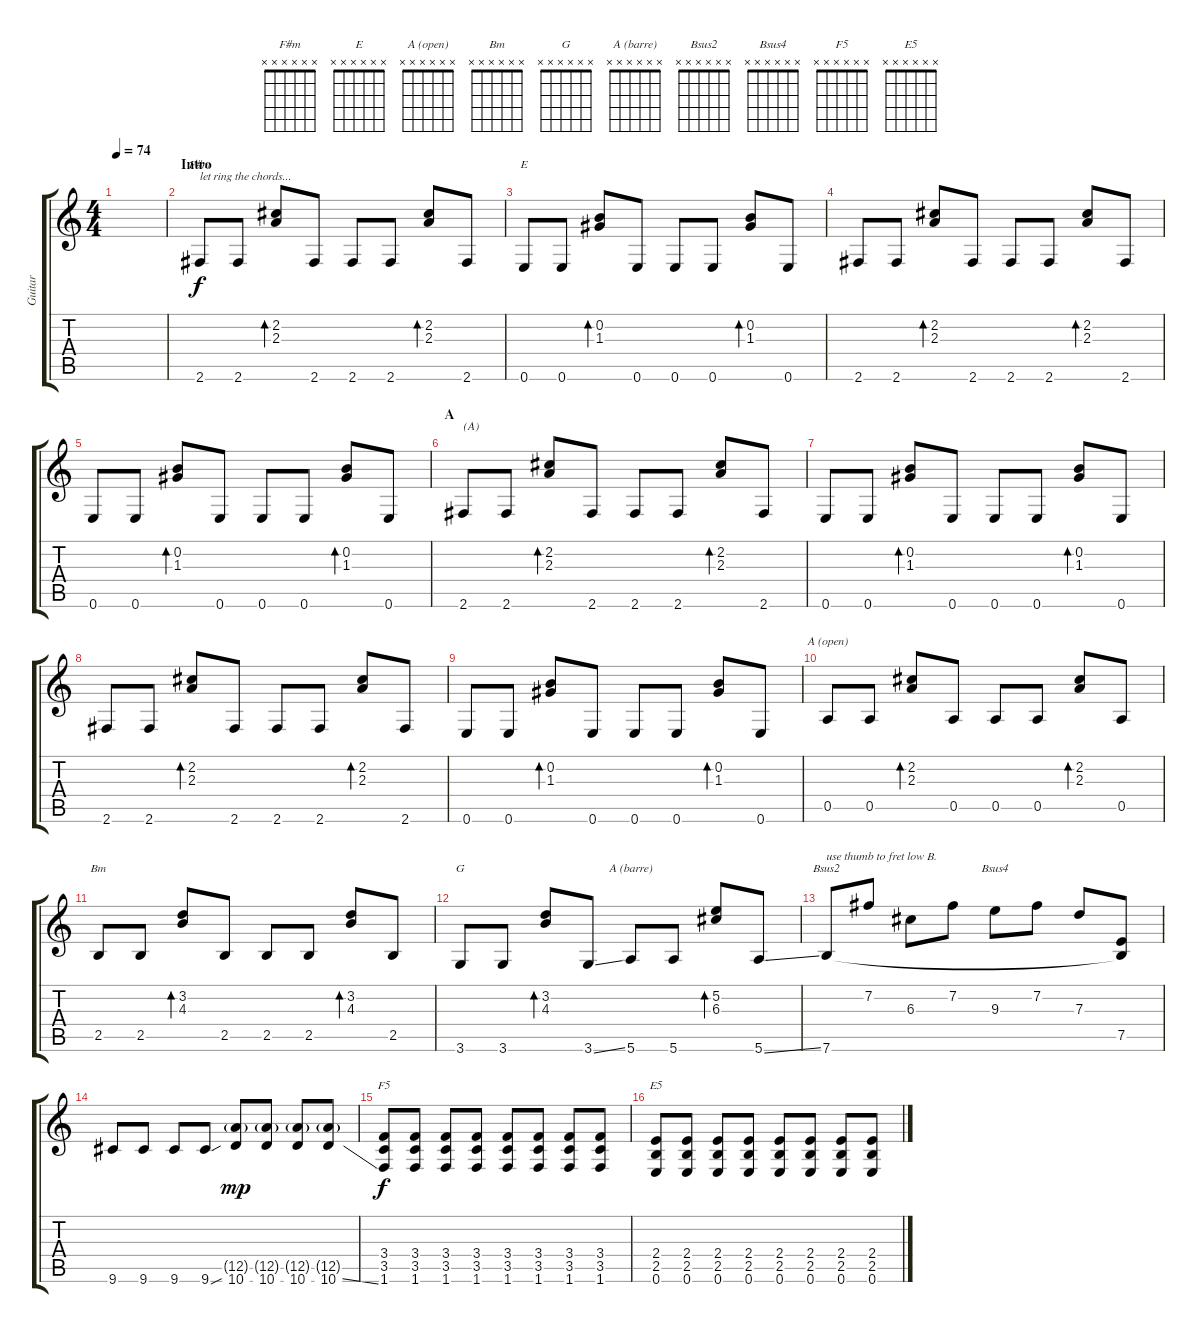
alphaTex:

\track ("Guitar " "Guitar ") {instrument overdrivenguitar}
\staff {score tabs}
\tuning (E4 B3 G3 D3 A2 E2) {hide}
\chord ("F#m" x x x x x x)
\chord ("E" x x x x x x)
\chord ("A (open)" x x x x x x)
\chord ("Bm" x x x x x x)
\chord ("G" x x x x x x)
\chord ("A (barre)" x x x x x x)
\chord ("Bsus2" x x x x x x)
\chord ("Bsus4" x x x x x x)
\chord ("F5" x x x x x x)
\chord ("E5" x x x x x x)
\ts (4 4)
\tempo 74
\clef g2
\ks c
|
\section ("" "Intro")
2.6.8{ch "F#m" txt "let ring the chords..."} 2.6.8 (2.2 2.3).8{bd 120} 2.6.8 2.6.8 2.6.8 (2.2 2.3).8{bd 120} 2.6.8 |
0.6.8{ch "E"} 0.6.8 (0.2 1.3).8{bd 120} 0.6.8 0.6.8 0.6.8 (0.2 1.3).8{bd 120} 0.6.8 |
2.6.8 2.6.8 (2.2 2.3).8{bd 120} 2.6.8 2.6.8 2.6.8 (2.2 2.3).8{bd 120} 2.6.8 |
0.6.8 0.6.8 (0.2 1.3).8{bd 120} 0.6.8 0.6.8 0.6.8 (0.2 1.3).8{bd 120} 0.6.8 |
\section ("" "A")
2.6.8{txt "(A)"} 2.6.8 (2.2 2.3).8{bd 120} 2.6.8 2.6.8 2.6.8 (2.2 2.3).8{bd 120} 2.6.8 |
0.6.8 0.6.8 (0.2 1.3).8{bd 120} 0.6.8 0.6.8 0.6.8 (0.2 1.3).8{bd 120} 0.6.8 |
2.6.8 2.6.8 (2.2 2.3).8{bd 120} 2.6.8 2.6.8 2.6.8 (2.2 2.3).8{bd 120} 2.6.8 |
0.6.8 0.6.8 (0.2 1.3).8{bd 120} 0.6.8 0.6.8 0.6.8 (0.2 1.3).8{bd 120} 0.6.8 |
0.5.8{ch "A (open)"} 0.5.8 (2.2 2.3).8{bd 120} 0.5.8 0.5.8 0.5.8 (2.2 2.3).8{bd 120} 0.5.8 |
2.5.8{ch "Bm"} 2.5.8 (3.2 4.3).8{bd 120} 2.5.8 2.5.8 2.5.8 (3.2 4.3).8{bd 120} 2.5.8 |
3.6.8{ch "G"} 3.6.8 (3.2 4.3).8{bd 120} 3.6{ss}.8 5.6.8{ch "A (barre)"} 5.6.8 (5.2 6.3).8{bd 120} 5.6{ss}.8 |
7.6.8{ch "Bsus2" txt "use thumb to fret low B."} 7.2.8 6.3.8 7.2.8 9.3.8{ch "Bsus4"} 7.2.8 7.3.8 (7.5 7.6{t}).8 |
9.6.8 9.6.8 9.6.8 9.6{ss}.8 (12.5{g} 10.6).8{dy mp} (12.5{g} 10.6).8 (12.5{g} 10.6).8 (12.5{g} 10.6{ss}).8 |
(3.4 3.5 1.6).8{ch "F5" dy f} (3.4 3.5 1.6).8 (3.4 3.5 1.6).8 (3.4 3.5 1.6).8 (3.4 3.5 1.6).8 (3.4 3.5 1.6).8 (3.4 3.5 1.6).8 (3.4 3.5 1.6).8 |
(2.4 2.5 0.6).8{ch "E5"} (2.4 2.5 0.6).8 (2.4 2.5 0.6).8 (2.4 2.5 0.6).8 (2.4 2.5 0.6).8 (2.4 2.5 0.6).8 (2.4 2.5 0.6).8 (2.4 2.5 0.6).8
